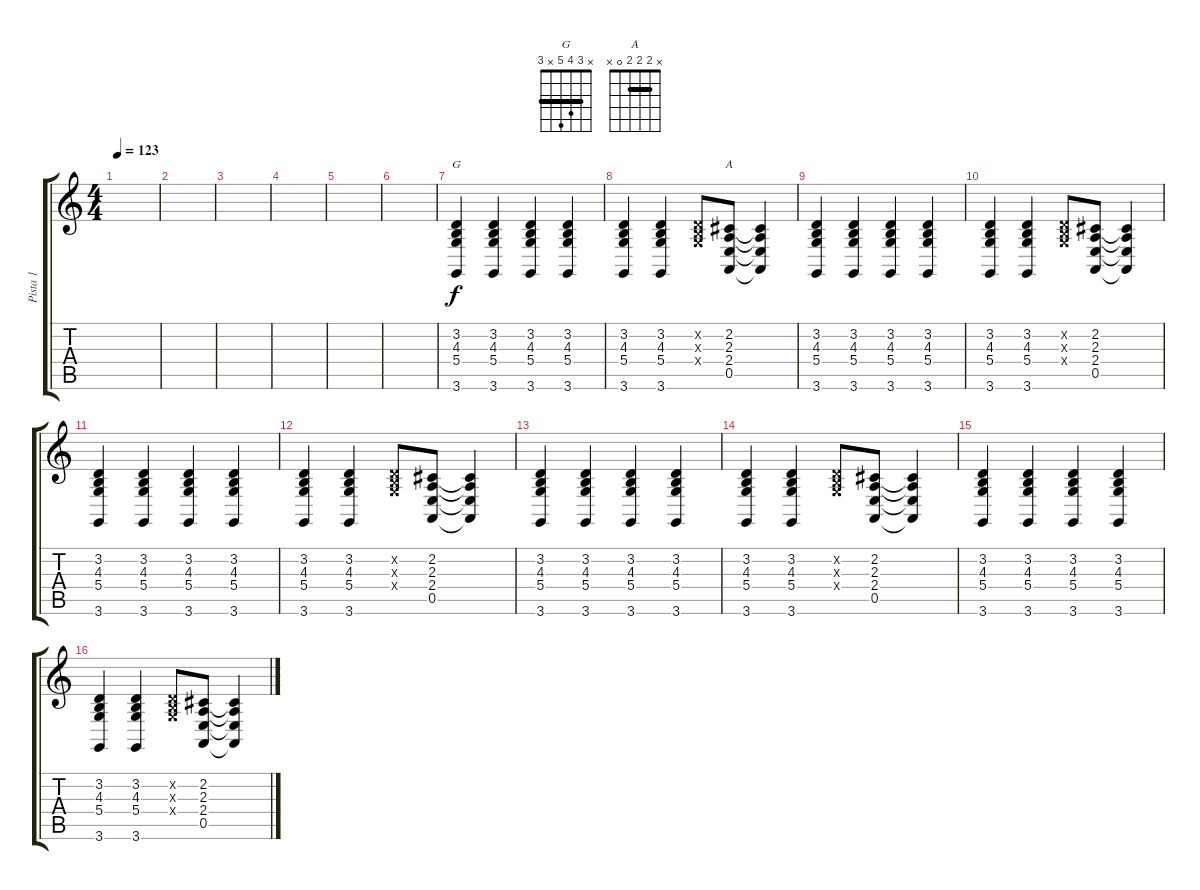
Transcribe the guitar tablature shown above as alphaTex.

\track ("Pista 1" "Pista 1") {instrument stringensemble1}
\staff {score tabs}
\tuning (E4 B3 G3 D3 A2 E2) {hide}
\chord ("G" x 3 4 5 x 3) {barre 3}
\chord ("A" x 2 2 2 0 x) {barre 2}
\ts (4 4)
\tempo 123
\clef g2
\ks c
|
|
|
|
|
|
(3.2 4.3 5.4 3.6).4{ch "G" volume 14} (3.2 4.3 5.4 3.6).4 (3.2 4.3 5.4 3.6).4 (3.2 4.3 5.4 3.6).4 |
(3.2 4.3 5.4 3.6).4 (3.2 4.3 5.4 3.6).4 (3.2{x} 4.3{x} 5.4{x}).8 (2.2 2.3 2.4 0.5).8{ch "A"} (2.2{t} 2.3{t} 2.4{t} 0.5{t}).4 |
(3.2 4.3 5.4 3.6).4 (3.2 4.3 5.4 3.6).4 (3.2 4.3 5.4 3.6).4 (3.2 4.3 5.4 3.6).4 |
(3.2 4.3 5.4 3.6).4 (3.2 4.3 5.4 3.6).4 (3.2{x} 4.3{x} 5.4{x}).8 (2.2 2.3 2.4 0.5).8 (2.2{t} 2.3{t} 2.4{t} 0.5{t}).4 |
(3.2 4.3 5.4 3.6).4 (3.2 4.3 5.4 3.6).4 (3.2 4.3 5.4 3.6).4 (3.2 4.3 5.4 3.6).4 |
(3.2 4.3 5.4 3.6).4 (3.2 4.3 5.4 3.6).4 (3.2{x} 4.3{x} 5.4{x}).8 (2.2 2.3 2.4 0.5).8 (2.2{t} 2.3{t} 2.4{t} 0.5{t}).4 |
(3.2 4.3 5.4 3.6).4 (3.2 4.3 5.4 3.6).4 (3.2 4.3 5.4 3.6).4 (3.2 4.3 5.4 3.6).4 |
(3.2 4.3 5.4 3.6).4 (3.2 4.3 5.4 3.6).4 (3.2{x} 4.3{x} 5.4{x}).8 (2.2 2.3 2.4 0.5).8 (2.2{t} 2.3{t} 2.4{t} 0.5{t}).4 |
(3.2 4.3 5.4 3.6).4 (3.2 4.3 5.4 3.6).4 (3.2 4.3 5.4 3.6).4 (3.2 4.3 5.4 3.6).4 |
(3.2 4.3 5.4 3.6).4 (3.2 4.3 5.4 3.6).4 (3.2{x} 4.3{x} 5.4{x}).8 (2.2 2.3 2.4 0.5).8 (2.2{t} 2.3{t} 2.4{t} 0.5{t}).4
